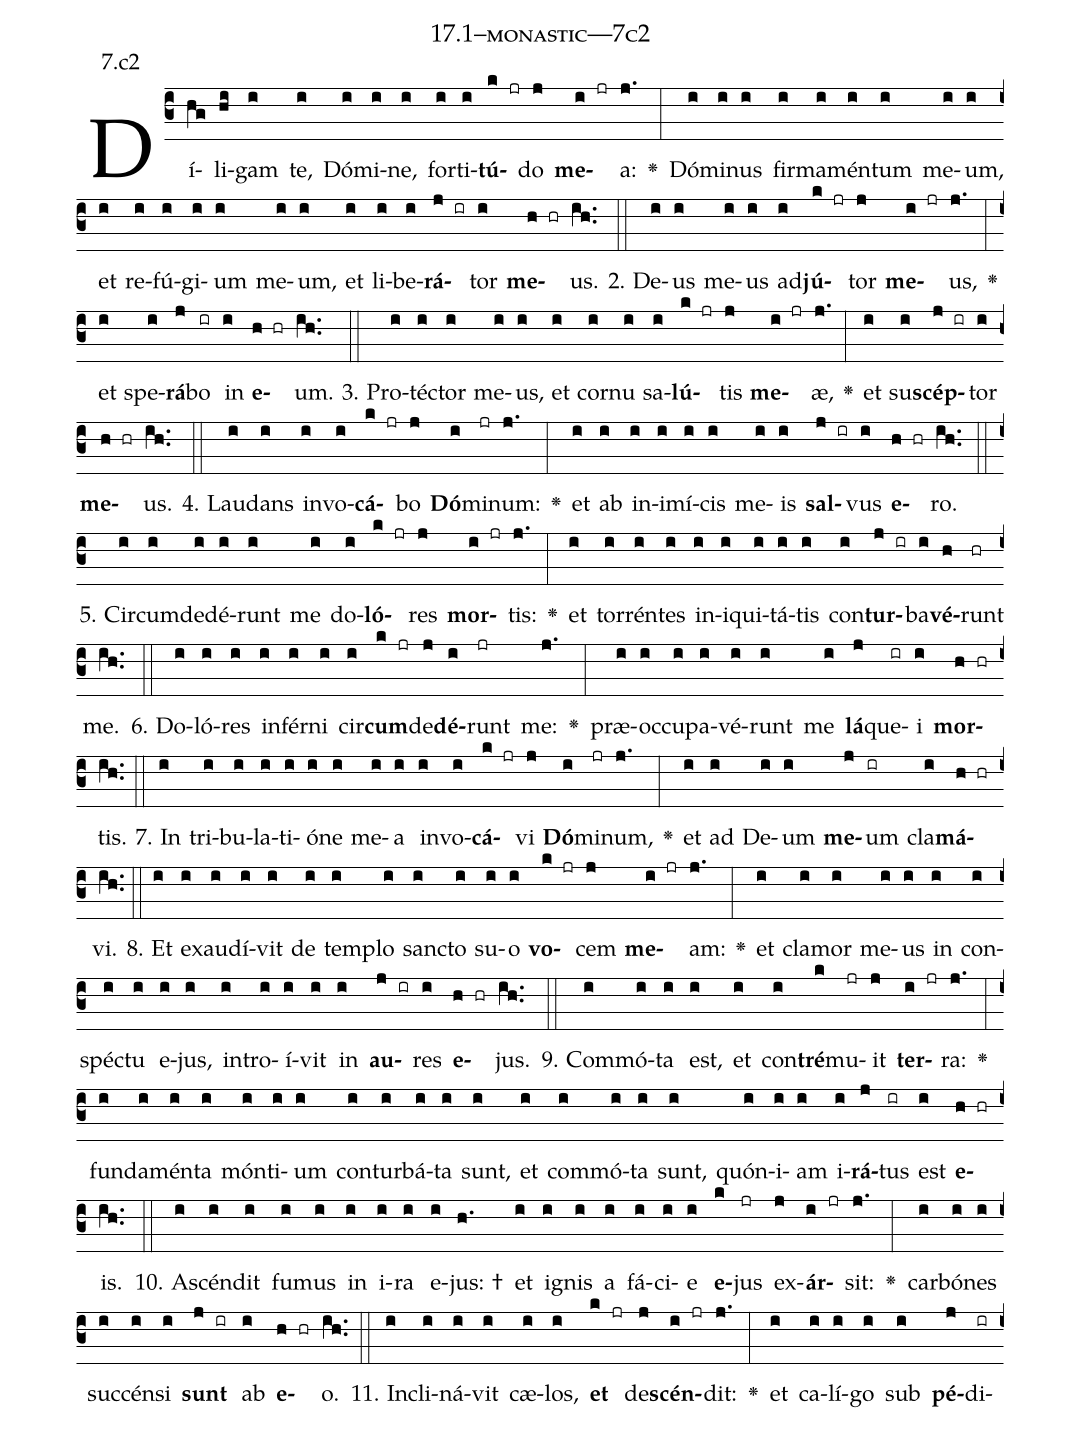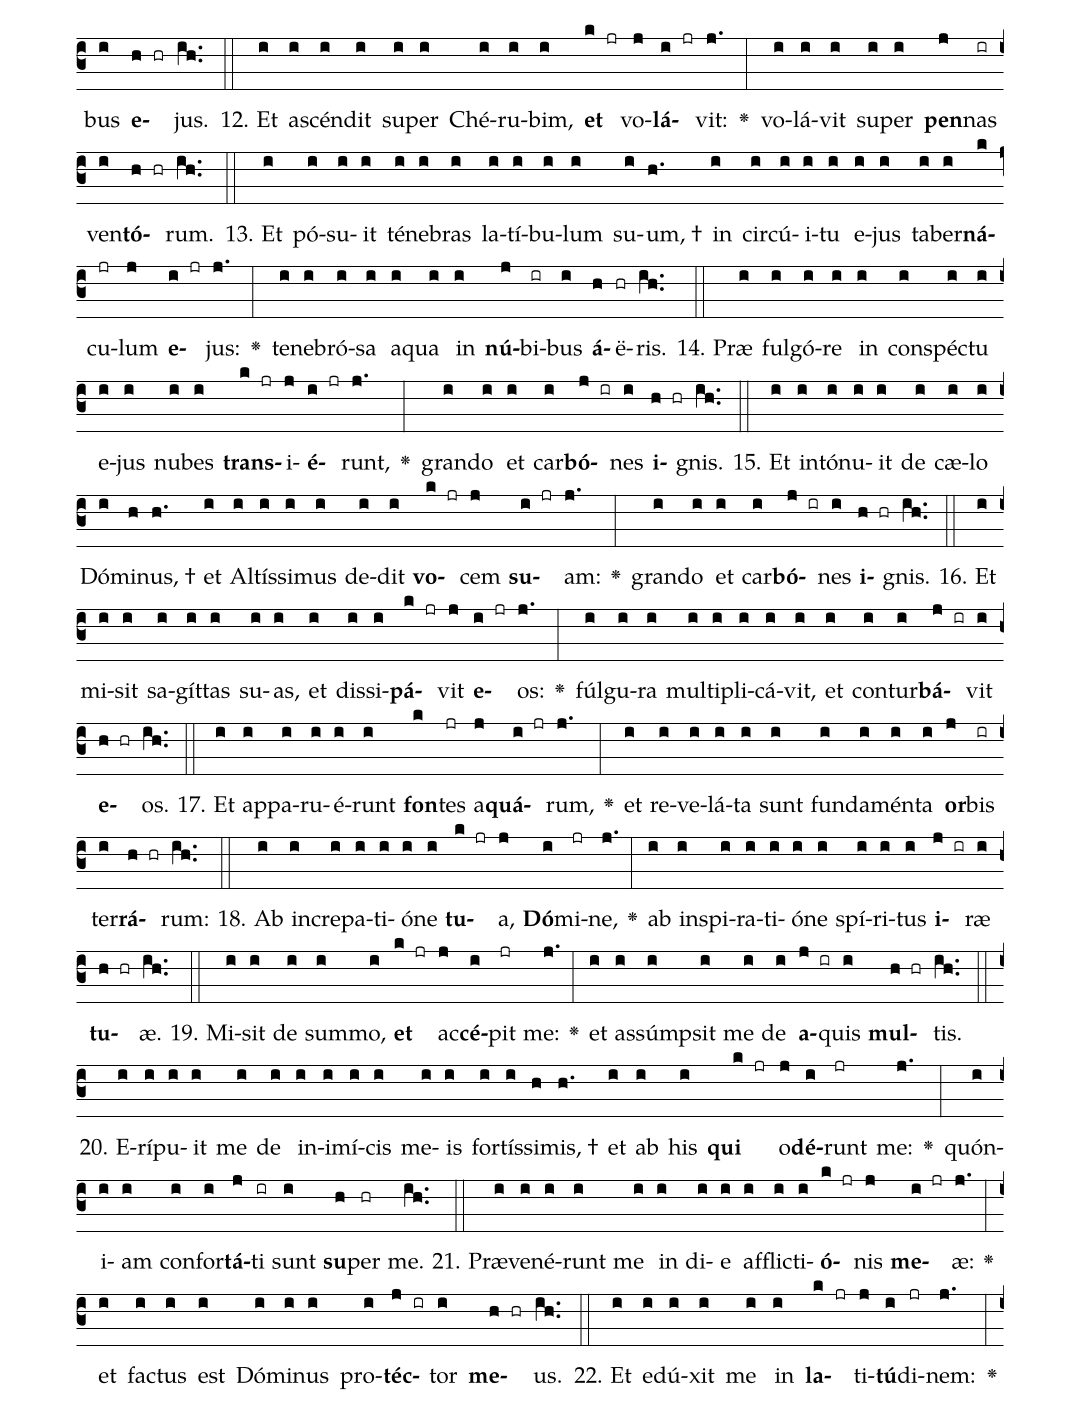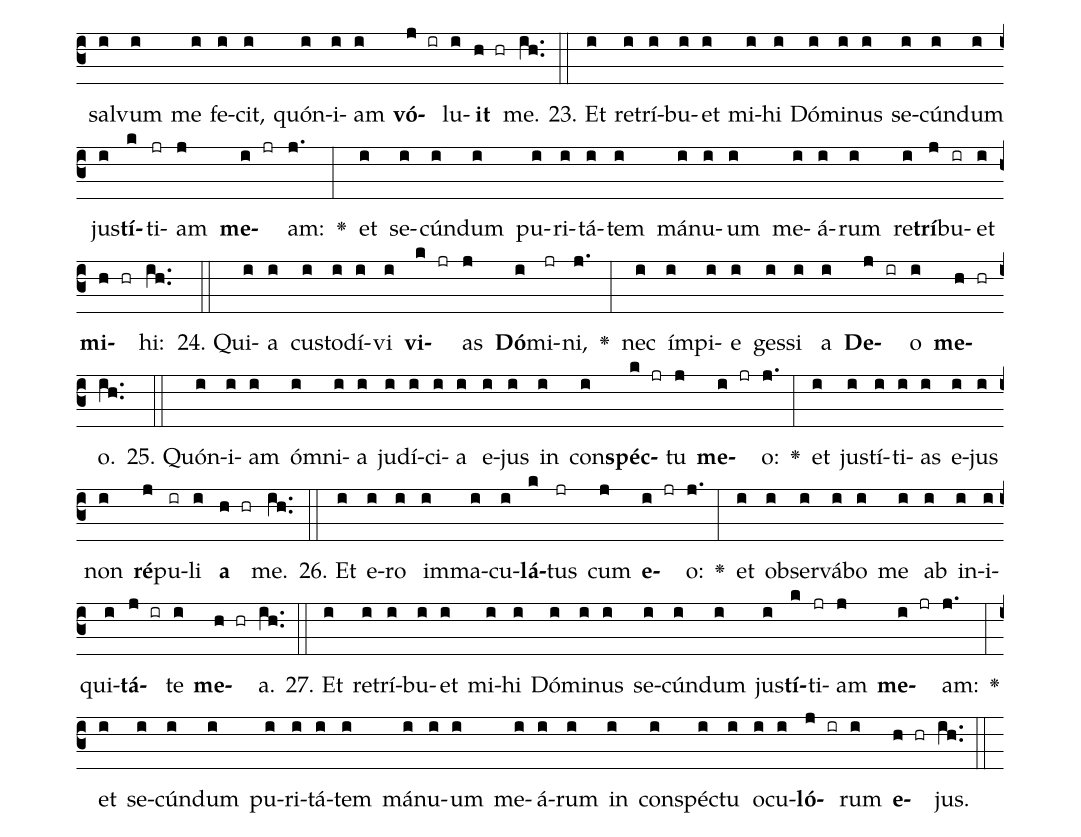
name: 17.1--monastic---7c2;
annotation: 7.c2;
%%
(c3)Dí(hg)li(hi)gam(i) te,(i) Dó(i)mi(i)ne,(i) for(i)ti(i)<b>tú</b>(k jr)do(j) <b>me</b>(i jr)a:(j.) <v>\greheightstar</v>(:) Dó(i)mi(i)nus(i) fir(i)ma(i)mén(i)tum(i) me(i)um,(i) et(i) re(i)fú(i)gi(i)um(i) me(i)um,(i) et(i) li(i)be(i)<b>rá</b>(j ir)tor(i) <b>me</b>(h hr)us.(ih..) (::)
2. De(i)us(i) me(i)us(i) ad(i)<b>jú</b>(k jr)tor(j) <b>me</b>(i jr)us,(j.) <v>\greheightstar</v>(:) et(i) spe(i)<b>rá</b>(j)bo(ir) in(i) <b>e</b>(h hr)um.(ih..) (::)
3. Pro(i)téc(i)tor(i) me(i)us,(i) et(i) cor(i)nu(i) sa(i)<b>lú</b>(k jr)tis(j) <b>me</b>(i jr)æ,(j.) <v>\greheightstar</v>(:) et(i) su(i)<b>scép</b>(j ir)tor(i) <b>me</b>(h hr)us.(ih..) (::)
4. Lau(i)dans(i) in(i)vo(i)<b>cá</b>(k jr)bo(j) <b>Dó</b>(i)mi(jr)num:(j.) <v>\greheightstar</v>(:) et(i) ab(i) in(i)i(i)mí(i)cis(i) me(i)is(i) <b>sal</b>(j ir)vus(i) <b>e</b>(h hr)ro.(ih..) (::)
5. Cir(i)cum(i)de(i)dé(i)runt(i) me(i) do(i)<b>ló</b>(k jr)res(j) <b>mor</b>(i jr)tis:(j.) <v>\greheightstar</v>(:) et(i) tor(i)rén(i)tes(i) in(i)i(i)qui(i)tá(i)tis(i) con(i)<b>tur</b>(j ir)ba(i)<b>vé</b>(h)runt(hr) me.(ih..) (::)
6. Do(i)ló(i)res(i) in(i)fér(i)ni(i) cir(i)<b>cum</b>(k jr)de(j)<b>dé</b>(i)runt(jr) me:(j.) <v>\greheightstar</v>(:) præ(i)oc(i)cu(i)pa(i)vé(i)runt(i) me(i) <b>lá</b>(j)que(ir)i(i) <b>mor</b>(h hr)tis.(ih..) (::)
7. In(i) tri(i)bu(i)la(i)ti(i)ó(i)ne(i) me(i)a(i) in(i)vo(i)<b>cá</b>(k jr)vi(j) <b>Dó</b>(i)mi(jr)num,(j.) <v>\greheightstar</v>(:) et(i) ad(i) De(i)um(i) <b>me</b>(j)um(ir) cla(i)<b>má</b>(h hr)vi.(ih..) (::)
8. Et(i) ex(i)au(i)dí(i)vit(i) de(i) tem(i)plo(i) sanc(i)to(i) su(i)o(i) <b>vo</b>(k jr)cem(j) <b>me</b>(i jr)am:(j.) <v>\greheightstar</v>(:) et(i) cla(i)mor(i) me(i)us(i) in(i) con(i)spéc(i)tu(i) e(i)jus,(i) in(i)tro(i)í(i)vit(i) in(i) <b>au</b>(j ir)res(i) <b>e</b>(h hr)jus.(ih..) (::)
9. Com(i)mó(i)ta(i) est,(i) et(i) con(i)<b>tré</b>(k)mu(jr)it(j) <b>ter</b>(i jr)ra:(j.) <v>\greheightstar</v>(:) fun(i)da(i)mén(i)ta(i) món(i)ti(i)um(i) con(i)tur(i)bá(i)ta(i) sunt,(i) et(i) com(i)mó(i)ta(i) sunt,(i) quón(i)i(i)am(i) i(i)<b>rá</b>(j)tus(ir) est(i) <b>e</b>(h hr)is.(ih..) (::)
10. A(i)scén(i)dit(i) fu(i)mus(i) in(i) i(i)ra(i) e(i)jus: †(h.) et(i) i(i)gnis(i) a(i) fá(i)ci(i)e(i) <b>e</b>(k)jus(jr) ex(j)<b>ár</b>(i jr)sit:(j.) <v>\greheightstar</v>(:) car(i)bó(i)nes(i) suc(i)cén(i)si(i) <b>sunt</b>(j ir) ab(i) <b>e</b>(h hr)o.(ih..) (::)
11. In(i)cli(i)ná(i)vit(i) cæ(i)los,(i) <b>et</b>(k jr) de(j)<b>scén</b>(i jr)dit:(j.) <v>\greheightstar</v>(:) et(i) ca(i)lí(i)go(i) sub(i) <b>pé</b>(j)di(ir)bus(i) <b>e</b>(h hr)jus.(ih..) (::)
12. Et(i) a(i)scén(i)dit(i) su(i)per(i) Ché(i)ru(i)bim,(i) <b>et</b>(k jr) vo(j)<b>lá</b>(i jr)vit:(j.) <v>\greheightstar</v>(:) vo(i)lá(i)vit(i) su(i)per(i) <b>pen</b>(j)nas(ir) ven(i)<b>tó</b>(h hr)rum.(ih..) (::)
13. Et(i) pó(i)su(i)it(i) té(i)ne(i)bras(i) la(i)tí(i)bu(i)lum(i) su(i)um, †(h.) in(i) cir(i)cú(i)i(i)tu(i) e(i)jus(i) ta(i)ber(i)<b>ná</b>(k)cu(jr)lum(j) <b>e</b>(i jr)jus:(j.) <v>\greheightstar</v>(:) te(i)ne(i)bró(i)sa(i) a(i)qua(i) in(i) <b>nú</b>(j)bi(ir)bus(i) <b>á</b>(h)ë(hr)ris.(ih..) (::)
14. Præ(i) ful(i)gó(i)re(i) in(i) con(i)spéc(i)tu(i) e(i)jus(i) nu(i)bes(i) <b>trans</b>(k jr)i(j)<b>é</b>(i jr)runt,(j.) <v>\greheightstar</v>(:) gran(i)do(i) et(i) car(i)<b>bó</b>(j ir)nes(i) <b>i</b>(h hr)gnis.(ih..) (::)
15. Et(i) in(i)tó(i)nu(i)it(i) de(i) cæ(i)lo(i) Dó(i)mi(h)nus, †(h.) et(i) Al(i)tís(i)si(i)mus(i) de(i)dit(i) <b>vo</b>(k jr)cem(j) <b>su</b>(i jr)am:(j.) <v>\greheightstar</v>(:) gran(i)do(i) et(i) car(i)<b>bó</b>(j ir)nes(i) <b>i</b>(h hr)gnis.(ih..) (::)
16. Et(i) mi(i)sit(i) sa(i)gít(i)tas(i) su(i)as,(i) et(i) dis(i)si(i)<b>pá</b>(k jr)vit(j) <b>e</b>(i jr)os:(j.) <v>\greheightstar</v>(:) fúl(i)gu(i)ra(i) mul(i)ti(i)pli(i)cá(i)vit,(i) et(i) con(i)tur(i)<b>bá</b>(j ir)vit(i) <b>e</b>(h hr)os.(ih..) (::)
17. Et(i) ap(i)pa(i)ru(i)é(i)runt(i) <b>fon</b>(k)tes(jr) a(j)<b>quá</b>(i jr)rum,(j.) <v>\greheightstar</v>(:) et(i) re(i)ve(i)lá(i)ta(i) sunt(i) fun(i)da(i)mén(i)ta(i) <b>or</b>(j)bis(ir) ter(i)<b>rá</b>(h hr)rum:(ih..) (::)
18. Ab(i) in(i)cre(i)pa(i)ti(i)ó(i)ne(i) <b>tu</b>(k jr)a,(j) <b>Dó</b>(i)mi(jr)ne,(j.) <v>\greheightstar</v>(:) ab(i) in(i)spi(i)ra(i)ti(i)ó(i)ne(i) spí(i)ri(i)tus(i) <b>i</b>(j ir)ræ(i) <b>tu</b>(h hr)æ.(ih..) (::)
19. Mi(i)sit(i) de(i) sum(i)mo,(i) <b>et</b>(k jr) ac(j)<b>cé</b>(i)pit(jr) me:(j.) <v>\greheightstar</v>(:) et(i) as(i)súmp(i)sit(i) me(i) de(i) <b>a</b>(j ir)quis(i) <b>mul</b>(h hr)tis.(ih..) (::)
20. E(i)rí(i)pu(i)it(i) me(i) de(i) in(i)i(i)mí(i)cis(i) me(i)is(i) for(i)tís(i)si(h)mis, †(h.) et(i) ab(i) his(i) <b>qui</b>(k jr) o(j)<b>dé</b>(i)runt(jr) me:(j.) <v>\greheightstar</v>(:) quón(i)i(i)am(i) con(i)for(i)<b>tá</b>(j)ti(ir) sunt(i) <b>su</b>(h)per(hr) me.(ih..) (::)
21. Præ(i)ve(i)né(i)runt(i) me(i) in(i) di(i)e(i) af(i)flic(i)ti(i)<b>ó</b>(k jr)nis(j) <b>me</b>(i jr)æ:(j.) <v>\greheightstar</v>(:) et(i) fac(i)tus(i) est(i) Dó(i)mi(i)nus(i) pro(i)<b>téc</b>(j ir)tor(i) <b>me</b>(h hr)us.(ih..) (::)
22. Et(i) e(i)dú(i)xit(i) me(i) in(i) <b>la</b>(k jr)ti(j)<b>tú</b>(i)di(jr)nem:(j.) <v>\greheightstar</v>(:) sal(i)vum(i) me(i) fe(i)cit,(i) quón(i)i(i)am(i) <b>vó</b>(j ir)lu(i)<b>it</b>(h hr) me.(ih..) (::)
23. Et(i) re(i)trí(i)bu(i)et(i) mi(i)hi(i) Dó(i)mi(i)nus(i) se(i)cún(i)dum(i) jus(i)<b>tí</b>(k)ti(jr)am(j) <b>me</b>(i jr)am:(j.) <v>\greheightstar</v>(:) et(i) se(i)cún(i)dum(i) pu(i)ri(i)tá(i)tem(i) má(i)nu(i)um(i) me(i)á(i)rum(i) re(i)<b>trí</b>(j)bu(ir)et(i) <b>mi</b>(h hr)hi:(ih..) (::)
24. Qui(i)a(i) cus(i)to(i)dí(i)vi(i) <b>vi</b>(k jr)as(j) <b>Dó</b>(i)mi(jr)ni,(j.) <v>\greheightstar</v>(:) nec(i) ím(i)pi(i)e(i) ges(i)si(i) a(i) <b>De</b>(j ir)o(i) <b>me</b>(h hr)o.(ih..) (::)
25. Quón(i)i(i)am(i) óm(i)ni(i)a(i) ju(i)dí(i)ci(i)a(i) e(i)jus(i) in(i) con(i)<b>spéc</b>(k jr)tu(j) <b>me</b>(i jr)o:(j.) <v>\greheightstar</v>(:) et(i) jus(i)tí(i)ti(i)as(i) e(i)jus(i) non(i) <b>ré</b>(j)pu(ir)li(i) <b>a</b>(h hr) me.(ih..) (::)
26. Et(i) e(i)ro(i) im(i)ma(i)cu(i)<b>lá</b>(k)tus(jr) cum(j) <b>e</b>(i jr)o:(j.) <v>\greheightstar</v>(:) et(i) ob(i)ser(i)vá(i)bo(i) me(i) ab(i) in(i)i(i)qui(i)<b>tá</b>(j ir)te(i) <b>me</b>(h hr)a.(ih..) (::)
27. Et(i) re(i)trí(i)bu(i)et(i) mi(i)hi(i) Dó(i)mi(i)nus(i) se(i)cún(i)dum(i) jus(i)<b>tí</b>(k)ti(jr)am(j) <b>me</b>(i jr)am:(j.) <v>\greheightstar</v>(:) et(i) se(i)cún(i)dum(i) pu(i)ri(i)tá(i)tem(i) má(i)nu(i)um(i) me(i)á(i)rum(i) in(i) con(i)spéc(i)tu(i) o(i)cu(i)<b>ló</b>(j ir)rum(i) <b>e</b>(h hr)jus.(ih..) (::)
